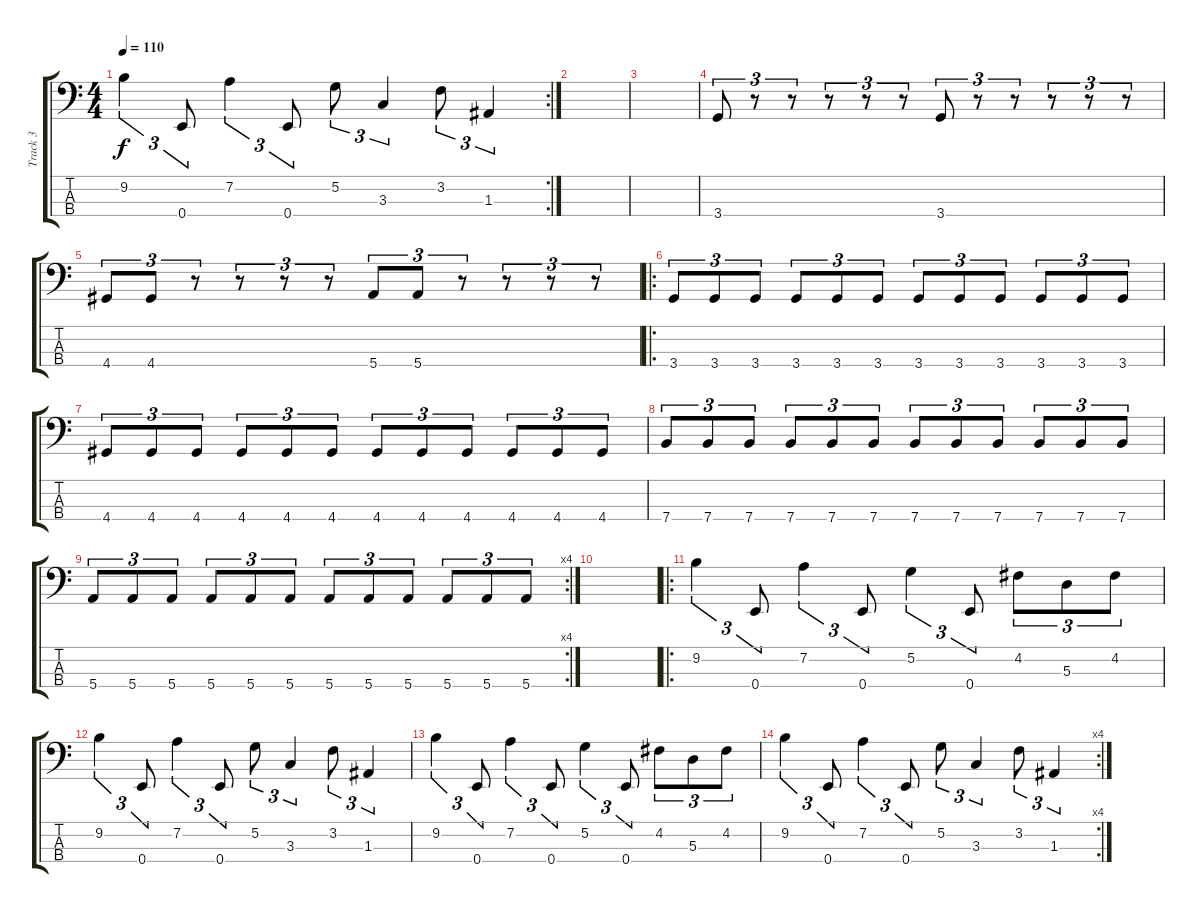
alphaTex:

\track ("Track 3" "Track 3") {instrument electricbassfinger}
\staff {score tabs}
\tuning (G2 D2 A1 E1) {hide}
\rc 2
\ts (4 4)
\tempo 110
\clef f4
\ks c
9.2.4{tu (3 2) dy f} 0.4.8{tu (3 2)} 7.2.4{tu (3 2)} 0.4.8{tu (3 2)} 5.2.8{tu (3 2)} 3.3.4{tu (3 2)} 3.2.8{tu (3 2)} 1.3.4{tu (3 2)} |
|
|
3.4.8{tu (3 2)} r.8{tu (3 2)} r.8{tu (3 2)} r.8{tu (3 2)} r.8{tu (3 2)} r.8{tu (3 2)} 3.4.8{tu (3 2)} r.8{tu (3 2)} r.8{tu (3 2)} r.8{tu (3 2)} r.8{tu (3 2)} r.8{tu (3 2)} |
4.4.8{tu (3 2)} 4.4.8{tu (3 2)} r.8{tu (3 2)} r.8{tu (3 2)} r.8{tu (3 2)} r.8{tu (3 2)} 5.4.8{tu (3 2)} 5.4.8{tu (3 2)} r.8{tu (3 2)} r.8{tu (3 2)} r.8{tu (3 2)} r.8{tu (3 2)} |
\ro
3.4.8{tu (3 2)} 3.4.8{tu (3 2)} 3.4.8{tu (3 2)} 3.4.8{tu (3 2)} 3.4.8{tu (3 2)} 3.4.8{tu (3 2)} 3.4.8{tu (3 2)} 3.4.8{tu (3 2)} 3.4.8{tu (3 2)} 3.4.8{tu (3 2)} 3.4.8{tu (3 2)} 3.4.8{tu (3 2)} |
4.4.8{tu (3 2)} 4.4.8{tu (3 2)} 4.4.8{tu (3 2)} 4.4.8{tu (3 2)} 4.4.8{tu (3 2)} 4.4.8{tu (3 2)} 4.4.8{tu (3 2)} 4.4.8{tu (3 2)} 4.4.8{tu (3 2)} 4.4.8{tu (3 2)} 4.4.8{tu (3 2)} 4.4.8{tu (3 2)} |
7.4.8{tu (3 2)} 7.4.8{tu (3 2)} 7.4.8{tu (3 2)} 7.4.8{tu (3 2)} 7.4.8{tu (3 2)} 7.4.8{tu (3 2)} 7.4.8{tu (3 2)} 7.4.8{tu (3 2)} 7.4.8{tu (3 2)} 7.4.8{tu (3 2)} 7.4.8{tu (3 2)} 7.4.8{tu (3 2)} |
\rc 4
5.4.8{tu (3 2)} 5.4.8{tu (3 2)} 5.4.8{tu (3 2)} 5.4.8{tu (3 2)} 5.4.8{tu (3 2)} 5.4.8{tu (3 2)} 5.4.8{tu (3 2)} 5.4.8{tu (3 2)} 5.4.8{tu (3 2)} 5.4.8{tu (3 2)} 5.4.8{tu (3 2)} 5.4.8{tu (3 2)} |
|
\ro
9.2.4{tu (3 2)} 0.4.8{tu (3 2)} 7.2.4{tu (3 2)} 0.4.8{tu (3 2)} 5.2.4{tu (3 2)} 0.4.8{tu (3 2)} 4.2.8{tu (3 2)} 5.3.8{tu (3 2)} 4.2.8{tu (3 2)} |
9.2.4{tu (3 2)} 0.4.8{tu (3 2)} 7.2.4{tu (3 2)} 0.4.8{tu (3 2)} 5.2.8{tu (3 2)} 3.3.4{tu (3 2)} 3.2.8{tu (3 2)} 1.3.4{tu (3 2)} |
9.2.4{tu (3 2)} 0.4.8{tu (3 2)} 7.2.4{tu (3 2)} 0.4.8{tu (3 2)} 5.2.4{tu (3 2)} 0.4.8{tu (3 2)} 4.2.8{tu (3 2)} 5.3.8{tu (3 2)} 4.2.8{tu (3 2)} |
\rc 4
9.2.4{tu (3 2)} 0.4.8{tu (3 2)} 7.2.4{tu (3 2)} 0.4.8{tu (3 2)} 5.2.8{tu (3 2)} 3.3.4{tu (3 2)} 3.2.8{tu (3 2)} 1.3.4{tu (3 2)}
